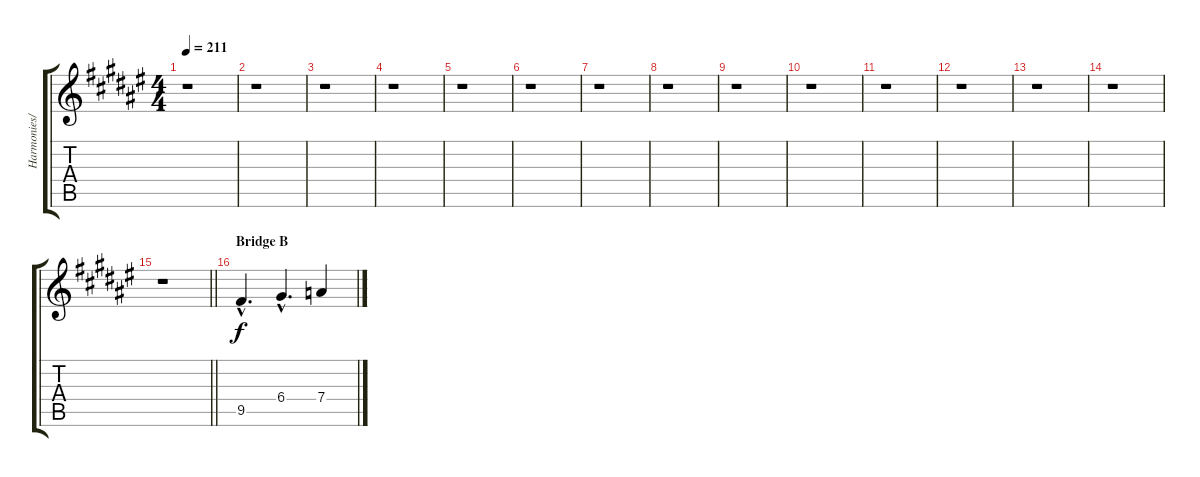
\track ("Harmonies/Fills" "Harmonies/") {instrument distortionguitar}
\staff {score tabs}
\tuning (E4 B3 G3 D3 A2 D2) {hide}
\ts (4 4)
\tempo 211
\clef g2
\ks d#minor
r.1{dy f} |
r.1 |
r.1 |
r.1 |
r.1 |
r.1 |
r.1 |
r.1 |
r.1 |
r.1 |
r.1 |
r.1 |
r.1 |
r.1 |
\barLineRight lightlight
r.1 |
\section ("" "Bridge B")
9.5{hac}.4{d volume 10} 6.4{hac}.4{d} 7.4.4
